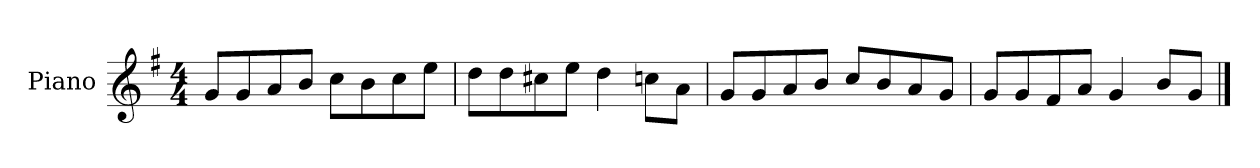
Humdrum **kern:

**kern
*part1
*staff1
*I"Piano
*I'P-no
*clefG2
*k[f#]
*M4/4
*MM90
=1
8g/L
8g/
8a/
8b/J
8cc\L
8b\
8cc\
8ee\J
=2
8dd\L
8dd\
8cc#X\
8ee\J
4dd\
8ccn\L
8a\J
=3
8g/L
8g/
8a/
8b/J
8cc/L
8b/
8a/
8g/J
=4
8g/L
8g/
8f#/
8a/J
4g/
8b/L
8g/J
==
*-
